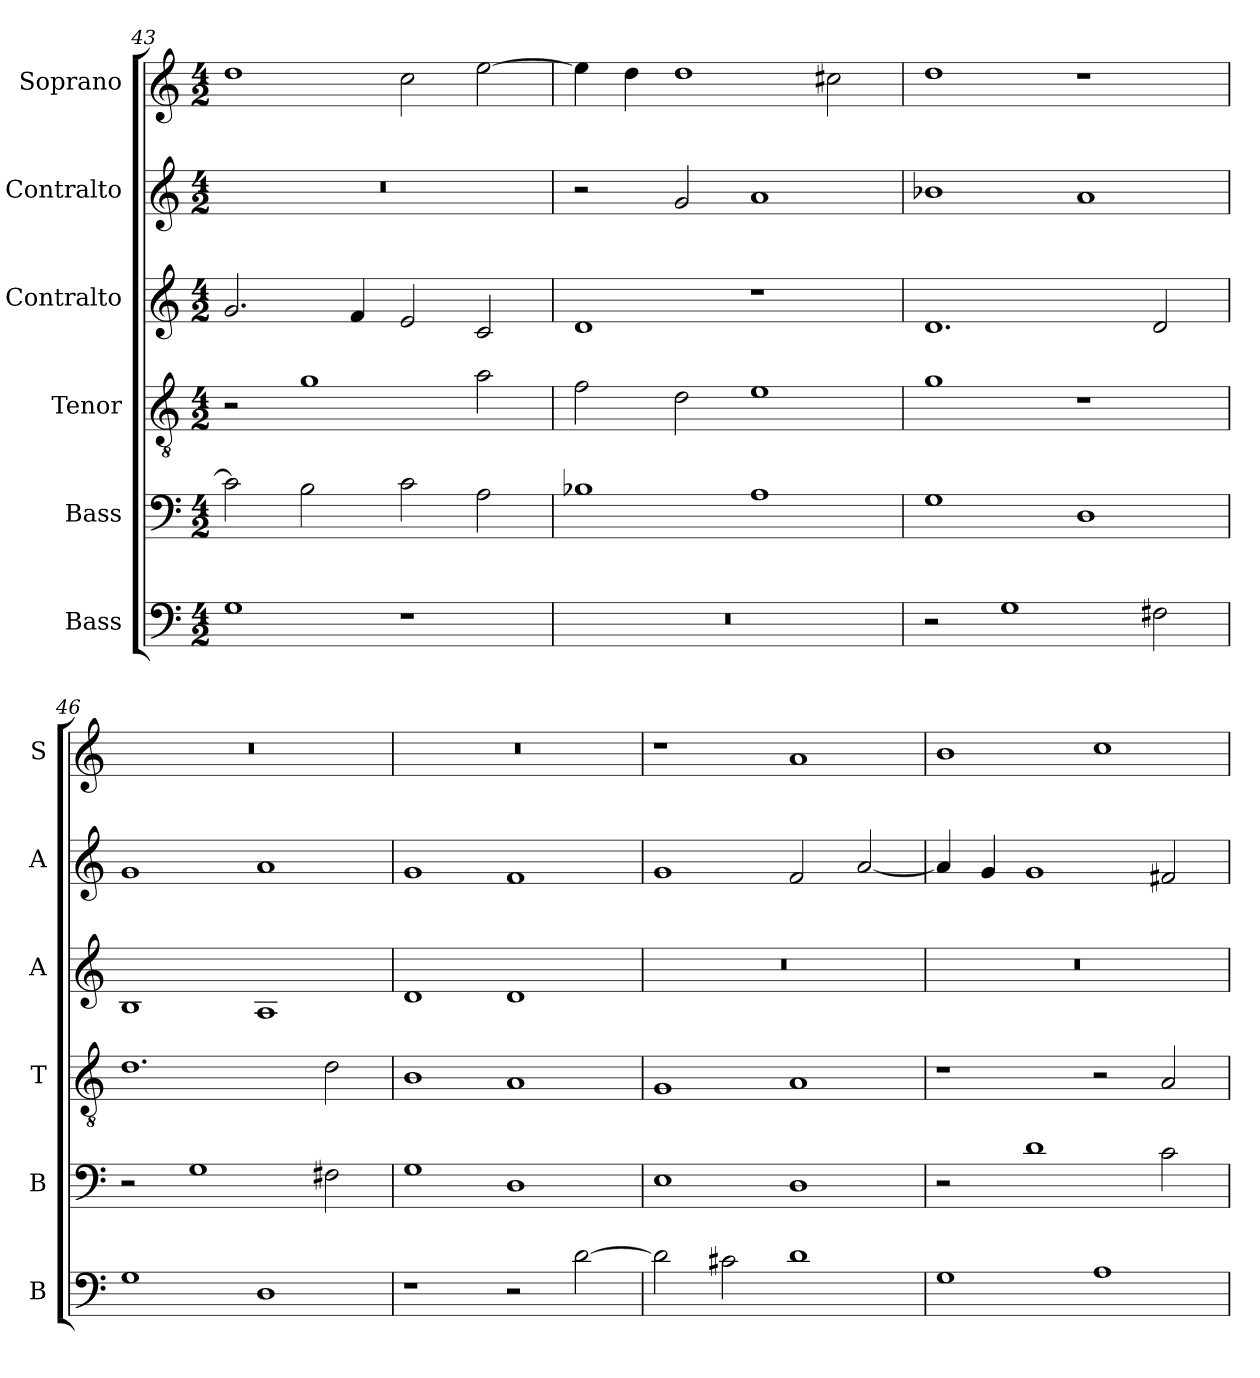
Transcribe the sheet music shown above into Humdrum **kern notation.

**kern	**kern	**kern	**kern	**kern	**kern
*part6	*part5	*part4	*part3	*part2	*part1
*staff6	*staff5	*staff4	*staff3	*staff2	*staff1
*I"Bass	*I"Bass	*I"Tenor	*I"Contralto	*I"Contralto	*I"Soprano
*I'B	*I'B	*I'T	*I'A	*I'A	*I'S
*clefF4	*clefF4	*clefGv2	*clefG2	*clefG2	*clefG2
*k[]	*k[]	*k[]	*k[]	*k[]	*k[]
*G:mix	*G:mix	*G:mix	*G:mix	*G:mix	*G:mix
*M4/2	*M4/2	*M4/2	*M4/2	*M4/2	*M4/2
=43	=43	=43	=43	=43	=43
1G	2c]	2r	2.g	0r	1dd
.	2B	1g	.	.	.
.	.	.	4f	.	.
1r	2c	.	2e	.	2cc
.	2A	2a	2c	.	[2ee
=44	=44	=44	=44	=44	=44
0r	1B-X	2f	1d	2r	4ee]
.	.	.	.	.	4dd
.	.	2d	.	2g	1dd
.	1A	1e	1r	1a	.
.	.	.	.	.	2cc#X
=45	=45	=45	=45	=45	=45
2r	1G	1g	1.d	1b-X	1dd
1G	.	.	.	.	.
.	1D	1r	.	1a	1r
2F#X	.	.	2d	.	.
=46	=46	=46	=46	=46	=46
1G	2r	1.d	1B	1g	0r
.	1G	.	.	.	.
1D	.	.	1A	1a	.
.	2F#X	2d	.	.	.
=47	=47	=47	=47	=47	=47
1r	1G	1B	1d	1g	0r
2r	1D	1A	1d	1f	.
[2d	.	.	.	.	.
=48	=48	=48	=48	=48	=48
2d]	1E	1G	0r	1g	1r
2c#X	.	.	.	.	.
1d	1D	1A	.	2f	1a
.	.	.	.	[2a	.
=49	=49	=49	=49	=49	=49
1G	2r	1r	0r	4a]	1b
.	.	.	.	4g	.
.	1d	.	.	1g	.
1A	.	2r	.	.	1cc
.	2c	2A	.	2f#X	.
=	=	=	=	=	=
*-	*-	*-	*-	*-	*-
